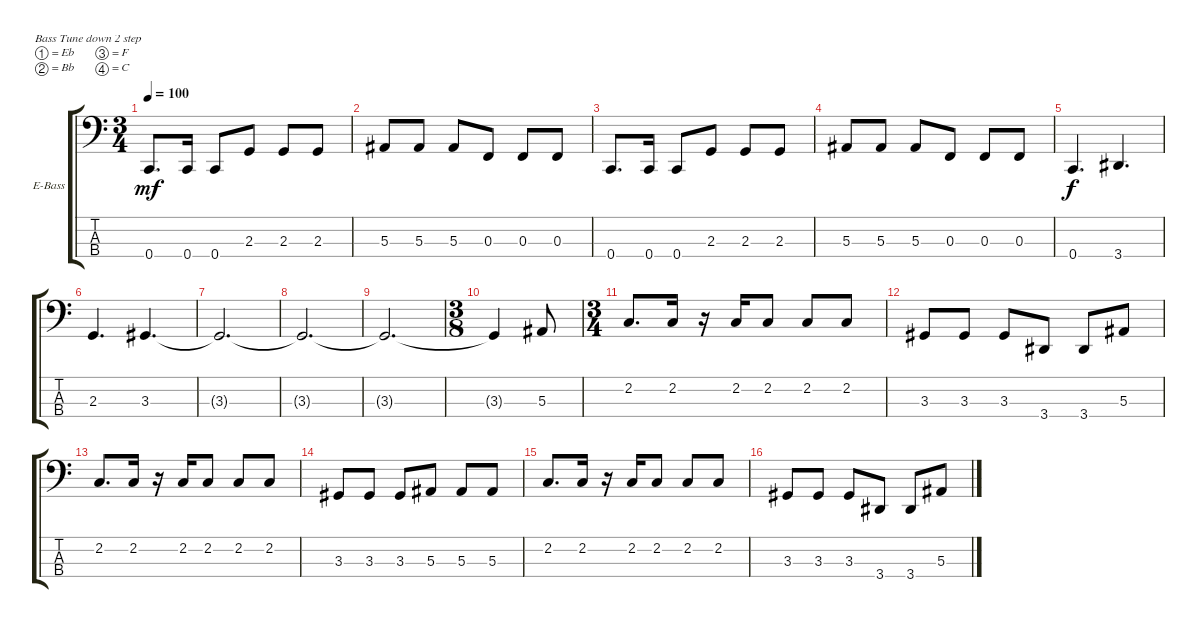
\bracketExtendMode groupsimilarinstruments
\firstSystemTrackNameOrientation horizontal
\otherSystemsTrackNameOrientation horizontal
\track ("Bass" "E-Bass") {instrument electricbassfinger}
\staff {score tabs}
\tuning (Eb2 Bb1 F1 C1)
\ts (3 4)
\tempo 100
\clef f4
\ks c
0.4.8{d dy mf} 0.4.16 0.4.8 2.3.8 2.3.8 2.3.8 |
5.3.8 5.3.8 5.3.8 0.3.8 0.3.8 0.3.8 |
0.4.8{d} 0.4.16 0.4.8 2.3.8 2.3.8 2.3.8 |
5.3.8 5.3.8 5.3.8 0.3.8 0.3.8 0.3.8 |
0.4.4{d dy f} 3.4.4{d} |
2.3.4{d} 3.3.4{d} |
3.3{t}.2{d} |
3.3{t}.2{d} |
3.3{t}.2{d} |
\ts (3 8)
3.3{t}.4 5.3.8 |
\ts (3 4)
2.2.8{d} 2.2.16 r.16 2.2.16 2.2.8 2.2.8 2.2.8 |
3.3.8 3.3.8 3.3.8 3.4.8 3.4.8 5.3.8 |
2.2.8{d} 2.2.16 r.16 2.2.16 2.2.8 2.2.8 2.2.8 |
3.3.8 3.3.8 3.3.8 5.3.8 5.3.8 5.3.8 |
2.2.8{d} 2.2.16 r.16 2.2.16 2.2.8 2.2.8 2.2.8 |
3.3.8 3.3.8 3.3.8 3.4.8 3.4.8 5.3.8
